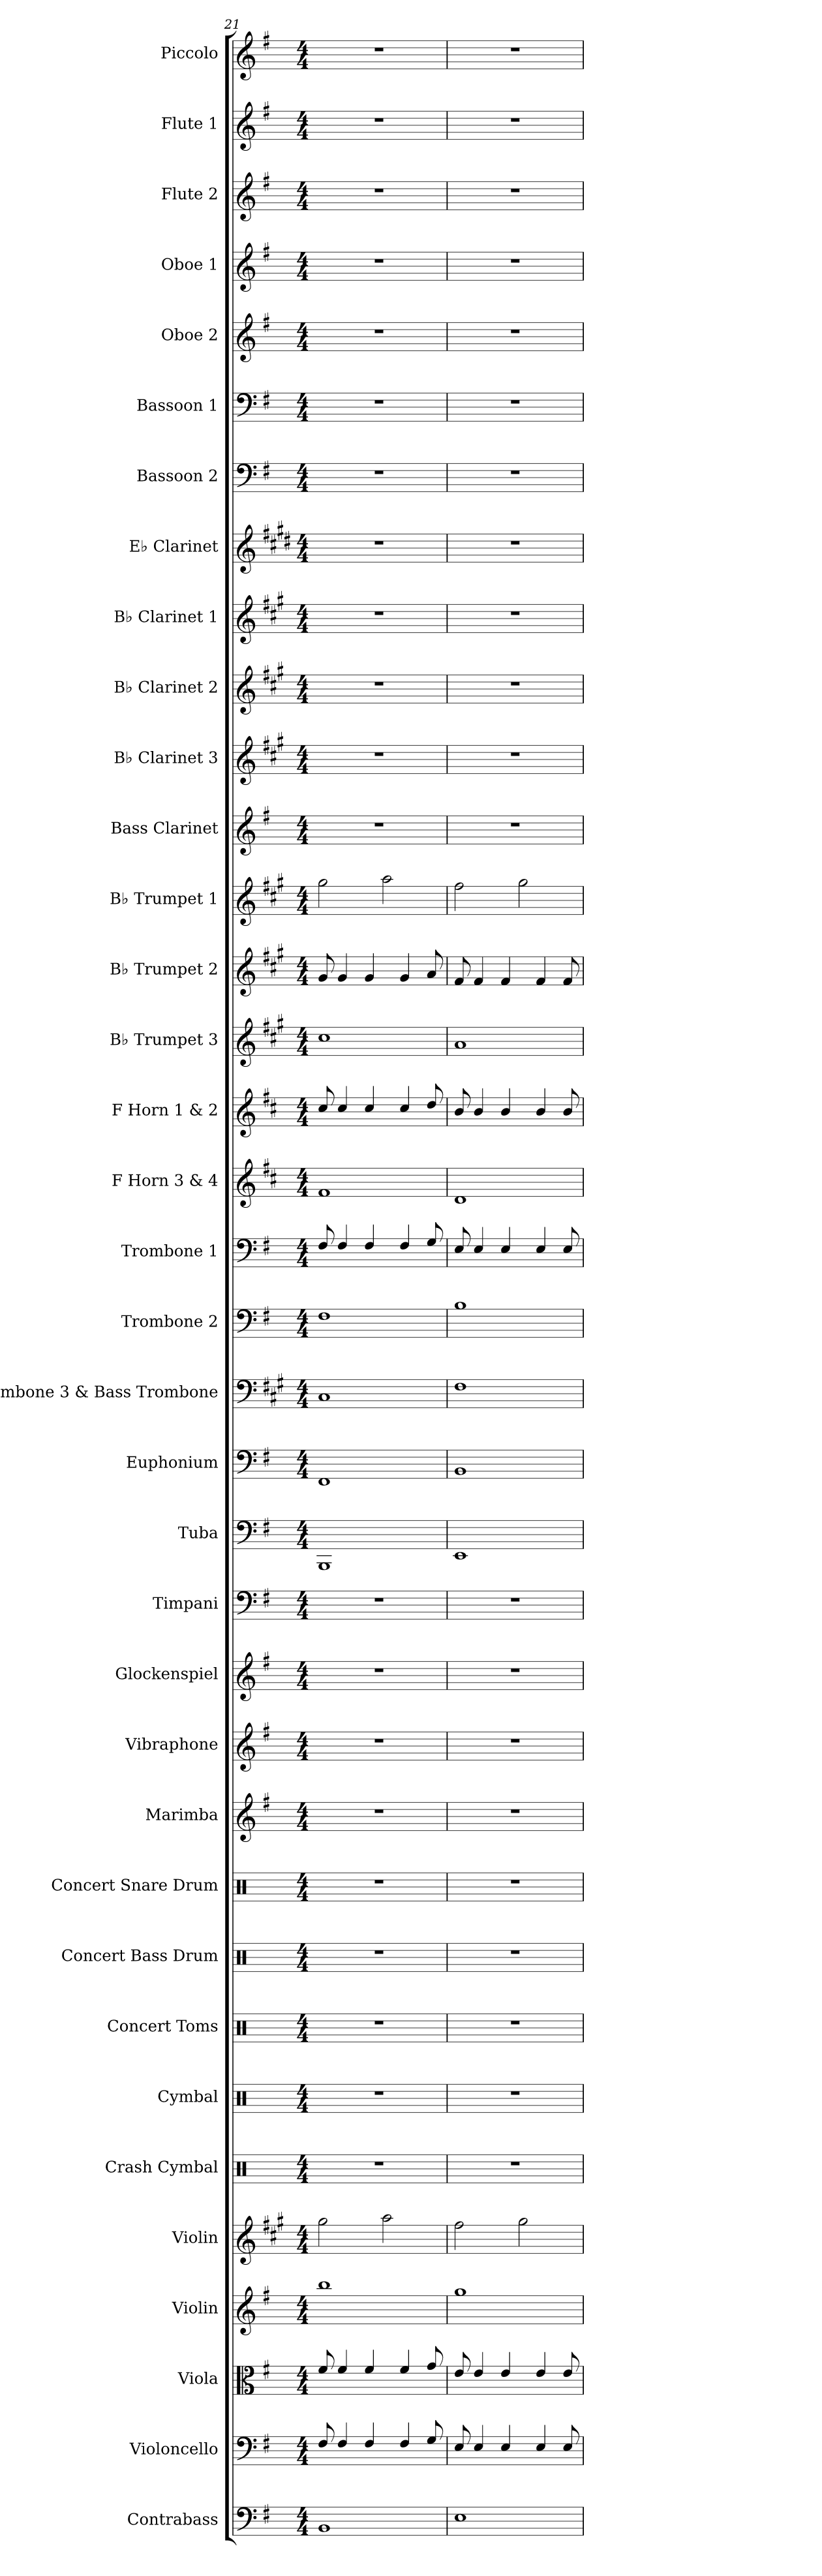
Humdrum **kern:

**kern	**kern	**kern	**kern	**kern	**kern	**kern	**kern	**kern	**kern	**kern	**kern	**kern	**kern	**kern	**kern	**kern	**kern	**kern	**kern	**kern	**kern	**kern	**kern	**kern	**kern	**kern	**kern	**kern	**kern	**kern	**kern	**kern	**kern	**kern	**kern
*part36	*part35	*part34	*part33	*part32	*part31	*part30	*part29	*part28	*part27	*part26	*part25	*part24	*part23	*part22	*part21	*part20	*part19	*part18	*part17	*part16	*part15	*part14	*part13	*part12	*part11	*part10	*part9	*part8	*part7	*part6	*part5	*part4	*part3	*part2	*part1
*staff36	*staff35	*staff34	*staff33	*staff32	*staff31	*staff30	*staff29	*staff28	*staff27	*staff26	*staff25	*staff24	*staff23	*staff22	*staff21	*staff20	*staff19	*staff18	*staff17	*staff16	*staff15	*staff14	*staff13	*staff12	*staff11	*staff10	*staff9	*staff8	*staff7	*staff6	*staff5	*staff4	*staff3	*staff2	*staff1
*I"Contrabass	*I"Violoncello	*I"Viola	*I"Violin	*I"Violin	*I"Crash Cymbal	*I"Cymbal	*I"Concert Toms	*I"Concert Bass Drum	*I"Concert Snare Drum	*I"Marimba	*I"Vibraphone	*I"Glockenspiel	*I"Timpani	*I"Tuba	*I"Euphonium	*I"Trombone 3 &amp; Bass Trombone	*I"Trombone 2	*I"Trombone 1	*I"F Horn 3 &amp; 4	*I"F Horn 1 &amp; 2	*I"B♭ Trumpet 3	*I"B♭ Trumpet 2	*I"B♭ Trumpet 1	*I"Bass Clarinet	*I"B♭ Clarinet 3	*I"B♭ Clarinet 2	*I"B♭ Clarinet 1	*I"E♭ Clarinet	*I"Bassoon 2	*I"Bassoon 1	*I"Oboe 2	*I"Oboe 1	*I"Flute 2	*I"Flute 1	*I"Piccolo
*I'Cb.	*I'Vc.	*I'Vla.	*I'Vln.	*I'Vln.	*I'Cr. Cym.	*I'Cym.	*I'C. Toms	*I'Con. BD	*I'Con. Sn.	*I'Mrm.	*I'Vib.	*I'Glock.	*I'Timp.	*I'Tba.	*I'Euph.	*I'Tbn. 3 B. Tbn.	*I'Tbn. 2	*I'Tbn. 1	*I'F Hn. 3 4	*I'F Hn. 1 2	*I'B♭ Tpt. 3	*I'B♭ Tpt. 2	*I'B♭ Tpt. 1	*I'B. Cl.	*I'B♭ Cl. 3	*I'B♭ Cl. 2	*I'B♭ Cl. 1	*I'E♭ Cl.	*I'Bsn. 2	*I'Bsn. 1	*I'Ob. 2	*I'Ob. 1	*I'Fl. 2	*I'Fl. 1	*I'Picc.
*clefF4	*clefF4	*clefC3	*clefG2	*clefG2	*clefX	*clefX	*clefX	*clefX	*clefX	*clefG2	*clefG2	*clefG2	*clefF4	*clefF4	*clefF4	*clefF4	*clefF4	*clefF4	*clefG2	*clefG2	*clefG2	*clefG2	*clefG2	*clefG2	*clefG2	*clefG2	*clefG2	*clefG2	*clefF4	*clefF4	*clefG2	*clefG2	*clefG2	*clefG2	*clefG2
*ITrd7c12	*	*	*	*ITrd1c2	*	*	*	*	*	*	*	*ITrd-14c-24	*	*	*	*ITrd1c2	*	*	*ITrd4c7	*ITrd4c7	*ITrd1c2	*ITrd1c2	*ITrd1c2	*ITrd8c14	*ITrd1c2	*ITrd1c2	*ITrd1c2	*ITrd-2c-3	*	*	*	*	*	*	*ITrd-7c-12
*k[f#]	*k[f#]	*k[f#]	*k[f#]	*k[f#]	*k[]	*k[]	*k[]	*k[]	*k[]	*k[f#]	*k[f#]	*k[f#]	*k[f#]	*k[f#]	*k[f#]	*k[f#]	*k[f#]	*k[f#]	*k[f#]	*k[f#]	*k[f#]	*k[f#]	*k[f#]	*k[f#]	*k[f#]	*k[f#]	*k[f#]	*k[f#]	*k[f#]	*k[f#]	*k[f#]	*k[f#]	*k[f#]	*k[f#]	*k[f#]
*M4/4	*M4/4	*M4/4	*M4/4	*M4/4	*M4/4	*M4/4	*M4/4	*M4/4	*M4/4	*M4/4	*M4/4	*M4/4	*M4/4	*M4/4	*M4/4	*M4/4	*M4/4	*M4/4	*M4/4	*M4/4	*M4/4	*M4/4	*M4/4	*M4/4	*M4/4	*M4/4	*M4/4	*M4/4	*M4/4	*M4/4	*M4/4	*M4/4	*M4/4	*M4/4	*M4/4
=21	=21	=21	=21	=21	=21	=21	=21	=21	=21	=21	=21	=21	=21	=21	=21	=21	=21	=21	=21	=21	=21	=21	=21	=21	=21	=21	=21	=21	=21	=21	=21	=21	=21	=21	=21
1BBB	8F#/	8f#/	1bb	2ff#\	1r	1r	1r	1r	1r	1r	1r	1r	1r	1BBB	1FF#	1BB	1F#	8F#/	1B	8f#/	1b	8f#/	2ff#\	1r	1r	1r	1r	1r	1r	1r	1r	1r	1r	1r	1r
.	4F#/	4f#/	.	.	.	.	.	.	.	.	.	.	.	.	.	.	.	4F#/	.	4f#/	.	4f#/	.	.	.	.	.	.	.	.	.	.	.	.	.
.	4F#/	4f#/	.	.	.	.	.	.	.	.	.	.	.	.	.	.	.	4F#/	.	4f#/	.	4f#/	.	.	.	.	.	.	.	.	.	.	.	.	.
.	.	.	.	2gg\	.	.	.	.	.	.	.	.	.	.	.	.	.	.	.	.	.	.	2gg\	.	.	.	.	.	.	.	.	.	.	.	.
.	4F#/	4f#/	.	.	.	.	.	.	.	.	.	.	.	.	.	.	.	4F#/	.	4f#/	.	4f#/	.	.	.	.	.	.	.	.	.	.	.	.	.
.	8G/	8g/	.	.	.	.	.	.	.	.	.	.	.	.	.	.	.	8G/	.	8g/	.	8g/	.	.	.	.	.	.	.	.	.	.	.	.	.
=22	=22	=22	=22	=22	=22	=22	=22	=22	=22	=22	=22	=22	=22	=22	=22	=22	=22	=22	=22	=22	=22	=22	=22	=22	=22	=22	=22	=22	=22	=22	=22	=22	=22	=22	=22
1EE	8E/	8e/	1gg	2ee\	1r	1r	1r	1r	1r	1r	1r	1r	1r	1EE	1BB	1E	1B	8E/	1G	8e/	1g	8e/	2ee\	1r	1r	1r	1r	1r	1r	1r	1r	1r	1r	1r	1r
.	4E/	4e/	.	.	.	.	.	.	.	.	.	.	.	.	.	.	.	4E/	.	4e/	.	4e/	.	.	.	.	.	.	.	.	.	.	.	.	.
.	4E/	4e/	.	.	.	.	.	.	.	.	.	.	.	.	.	.	.	4E/	.	4e/	.	4e/	.	.	.	.	.	.	.	.	.	.	.	.	.
.	.	.	.	2ff#\	.	.	.	.	.	.	.	.	.	.	.	.	.	.	.	.	.	.	2ff#\	.	.	.	.	.	.	.	.	.	.	.	.
.	4E/	4e/	.	.	.	.	.	.	.	.	.	.	.	.	.	.	.	4E/	.	4e/	.	4e/	.	.	.	.	.	.	.	.	.	.	.	.	.
.	8E/	8e/	.	.	.	.	.	.	.	.	.	.	.	.	.	.	.	8E/	.	8e/	.	8e/	.	.	.	.	.	.	.	.	.	.	.	.	.
=	=	=	=	=	=	=	=	=	=	=	=	=	=	=	=	=	=	=	=	=	=	=	=	=	=	=	=	=	=	=	=	=	=	=	=
*-	*-	*-	*-	*-	*-	*-	*-	*-	*-	*-	*-	*-	*-	*-	*-	*-	*-	*-	*-	*-	*-	*-	*-	*-	*-	*-	*-	*-	*-	*-	*-	*-	*-	*-	*-
